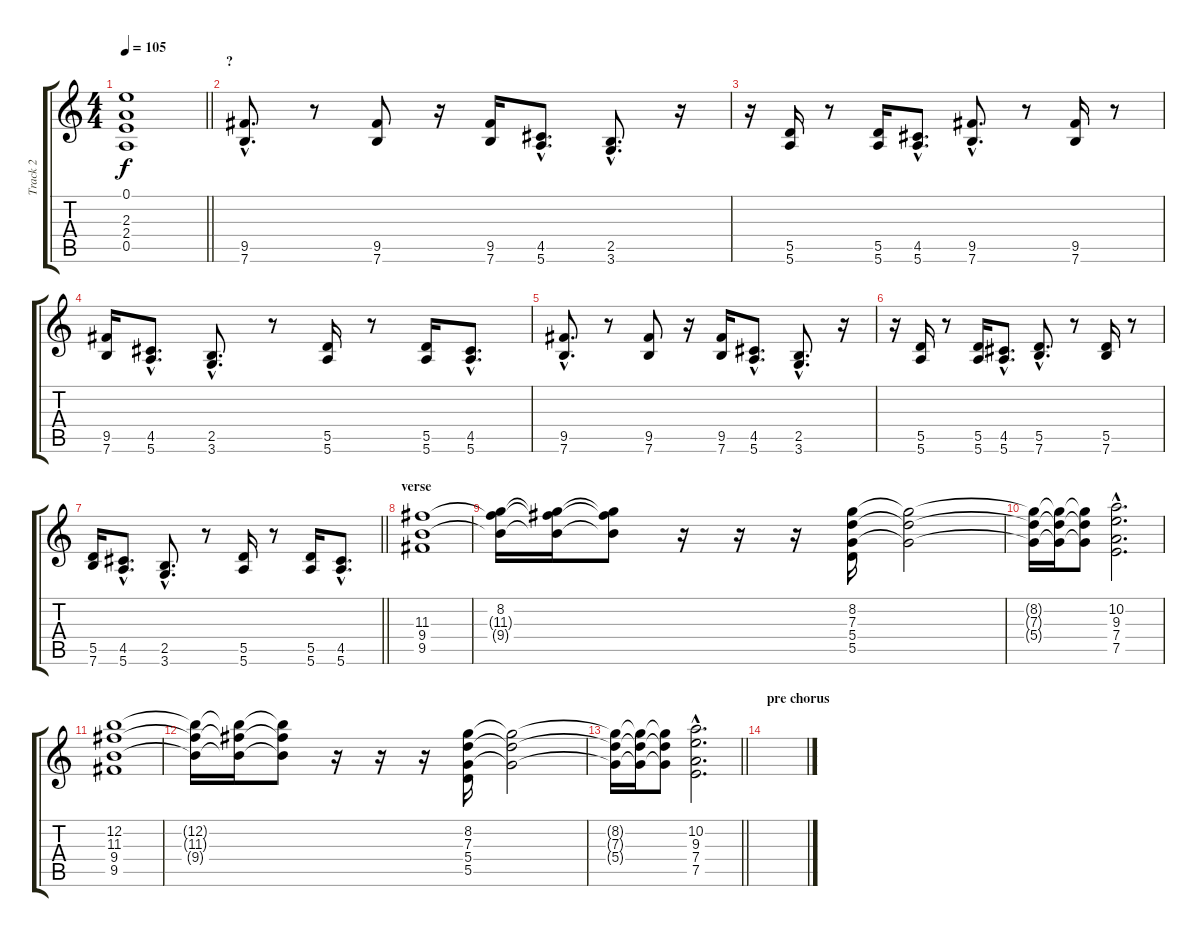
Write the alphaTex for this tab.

\track ("Track 2" "Track 2") {instrument overdrivenguitar}
\staff {score tabs}
\tuning (E4 B3 G3 D3 A2 E2) {hide}
\ts (4 4)
\tempo 105
\clef g2
\barLineRight lightlight
\ks c
(0.1{t} 2.3{t} 2.4{t} 0.5{t}).1{dy f} |
\section ("" "?")
(9.5{hac} 7.6{hac}).8{d} r.8 (9.5 7.6).8 r.16 (9.5 7.6).16 (4.5{hac} 5.6{hac}).8{d} (2.5{hac} 3.6{hac}).8{d} r.16 |
r.16 (5.5 5.6).16 r.8 (5.5 5.6).16 (4.5{hac} 5.6{hac}).8{d} (9.5{hac} 7.6{hac}).8{d} r.8 (9.5 7.6).16 r.8 |
(9.5 7.6).16 (4.5{hac} 5.6{hac}).8{d} (2.5{hac} 3.6{hac}).8{d} r.8 (5.5 5.6).16 r.8 (5.5 5.6).16 (4.5{hac} 5.6{hac}).8{d} |
(9.5{hac} 7.6{hac}).8{d} r.8 (9.5 7.6).8 r.16 (9.5 7.6).16 (4.5{hac} 5.6{hac}).8{d} (2.5{hac} 3.6{hac}).8{d} r.16 |
r.16 (5.5 5.6).16 r.8 (5.5 5.6).16 (4.5{hac} 5.6{hac}).8{d} (5.5{hac} 7.6{hac}).8{d} r.8 (5.5 7.6).16 r.8 |
\barLineRight lightlight
(5.5 7.6).16 (4.5{hac} 5.6{hac}).8{d} (2.5{hac} 3.6{hac}).8{d} r.8 (5.5 5.6).16 r.8 (5.5 5.6).16 (4.5{hac} 5.6{hac}).8{d} |
\section ("" "verse")
(11.3 9.4 9.5).1 |
(8.2 11.3{t} 9.4{t}).16 (8.2{t} 11.3{t} 9.4{t}).16 (8.2{t} 11.3{t} 9.4{t}).8 r.16 r.16 r.16 (8.2 7.3 5.4 5.5).16 (8.2{t} 7.3{t} 5.4{t}).2 |
(8.2{t} 7.3{t} 5.4{t}).16 (8.2{t} 7.3{t} 5.4{t}).16 (8.2{t} 7.3{t} 5.4{t}).8 (10.2{hac} 9.3{hac} 7.4{hac} 7.5{hac}).2{d} |
(12.2 11.3 9.4 9.5).1 |
(12.2{t} 11.3{t} 9.4{t}).16 (12.2{t} 11.3{t} 9.4{t}).16 (12.2{t} 11.3{t} 9.4{t}).8 r.16 r.16 r.16 (8.2 7.3 5.4 5.5).16 (8.2{t} 7.3{t} 5.4{t}).2 |
\barLineRight lightlight
(8.2{t} 7.3{t} 5.4{t}).16 (8.2{t} 7.3{t} 5.4{t}).16 (8.2{t} 7.3{t} 5.4{t}).8 (10.2{hac} 9.3{hac} 7.4{hac} 7.5{hac}).2{d} |
\section ("" "pre chorus")
